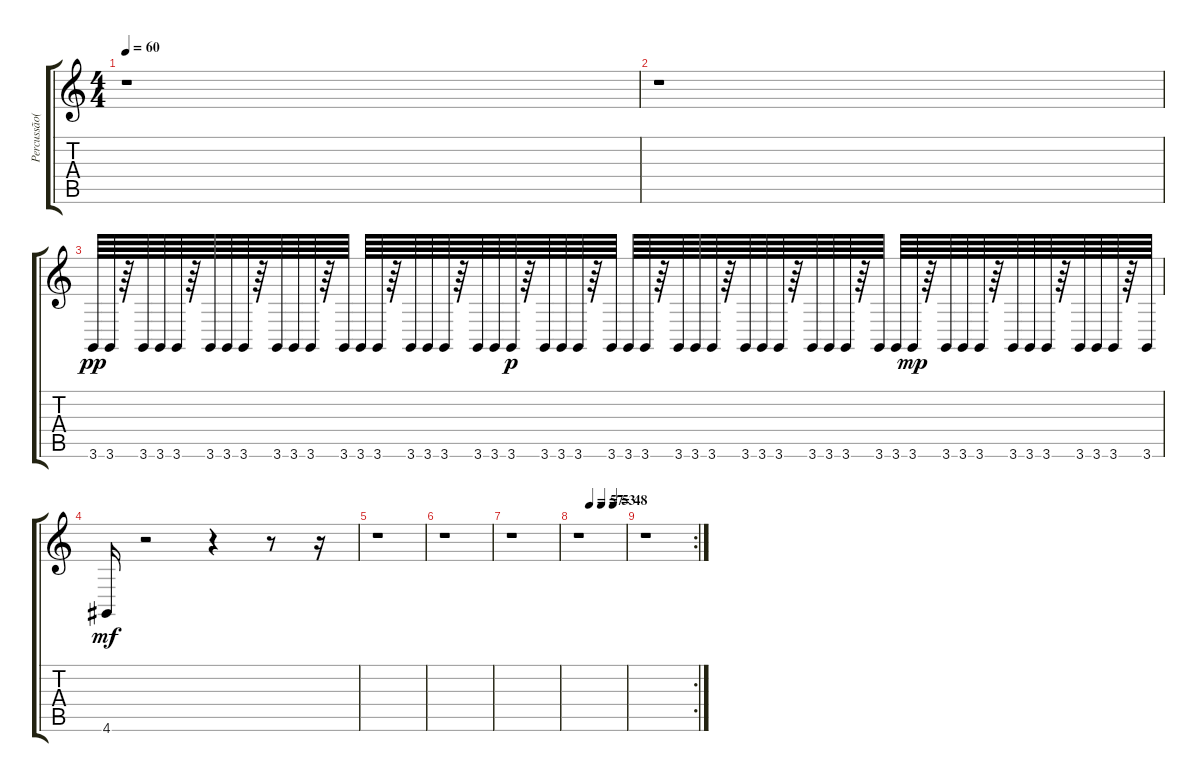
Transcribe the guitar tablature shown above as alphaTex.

\track ("Percussão(Percussion)" "Percussão(") {instrument timpani}
\staff {score tabs}
\tuning (E4 B3 G3 D3 A2 E2) {hide}
\ts (4 4)
\tempo 60
\clef g2
\ks c
r.1{dy mf} |
r.1 |
3.6.64{dy pp} 3.6.64 r.64 3.6.64 3.6.64 3.6.64 r.64 3.6.64 3.6.64 3.6.64 r.64 3.6.64 3.6.64 3.6.64 r.64 3.6.64 3.6.64 3.6.64 r.64 3.6.64 3.6.64 3.6.64 r.64 3.6.64 3.6.64 3.6.64{dy p} r.64 3.6.64 3.6.64 3.6.64 r.64 3.6.64 3.6.64 3.6.64 r.64 3.6.64 3.6.64 3.6.64 r.64 3.6.64 3.6.64 3.6.64 r.64 3.6.64 3.6.64 3.6.64 r.64 3.6.64 3.6.64 3.6.64{dy mp} r.64 3.6.64 3.6.64 3.6.64 r.64 3.6.64 3.6.64 3.6.64 r.64 3.6.64 3.6.64 3.6.64 r.64 3.6.64 |
4.6.16{dy mf} r.2 r.4 r.8 r.16 |
r.1 |
r.1 |
r.1 |
\tempo (57 0.25)
\tempo (53 0.5)
\tempo (48 0.75)
r.1 |
\rc 2
r.1
